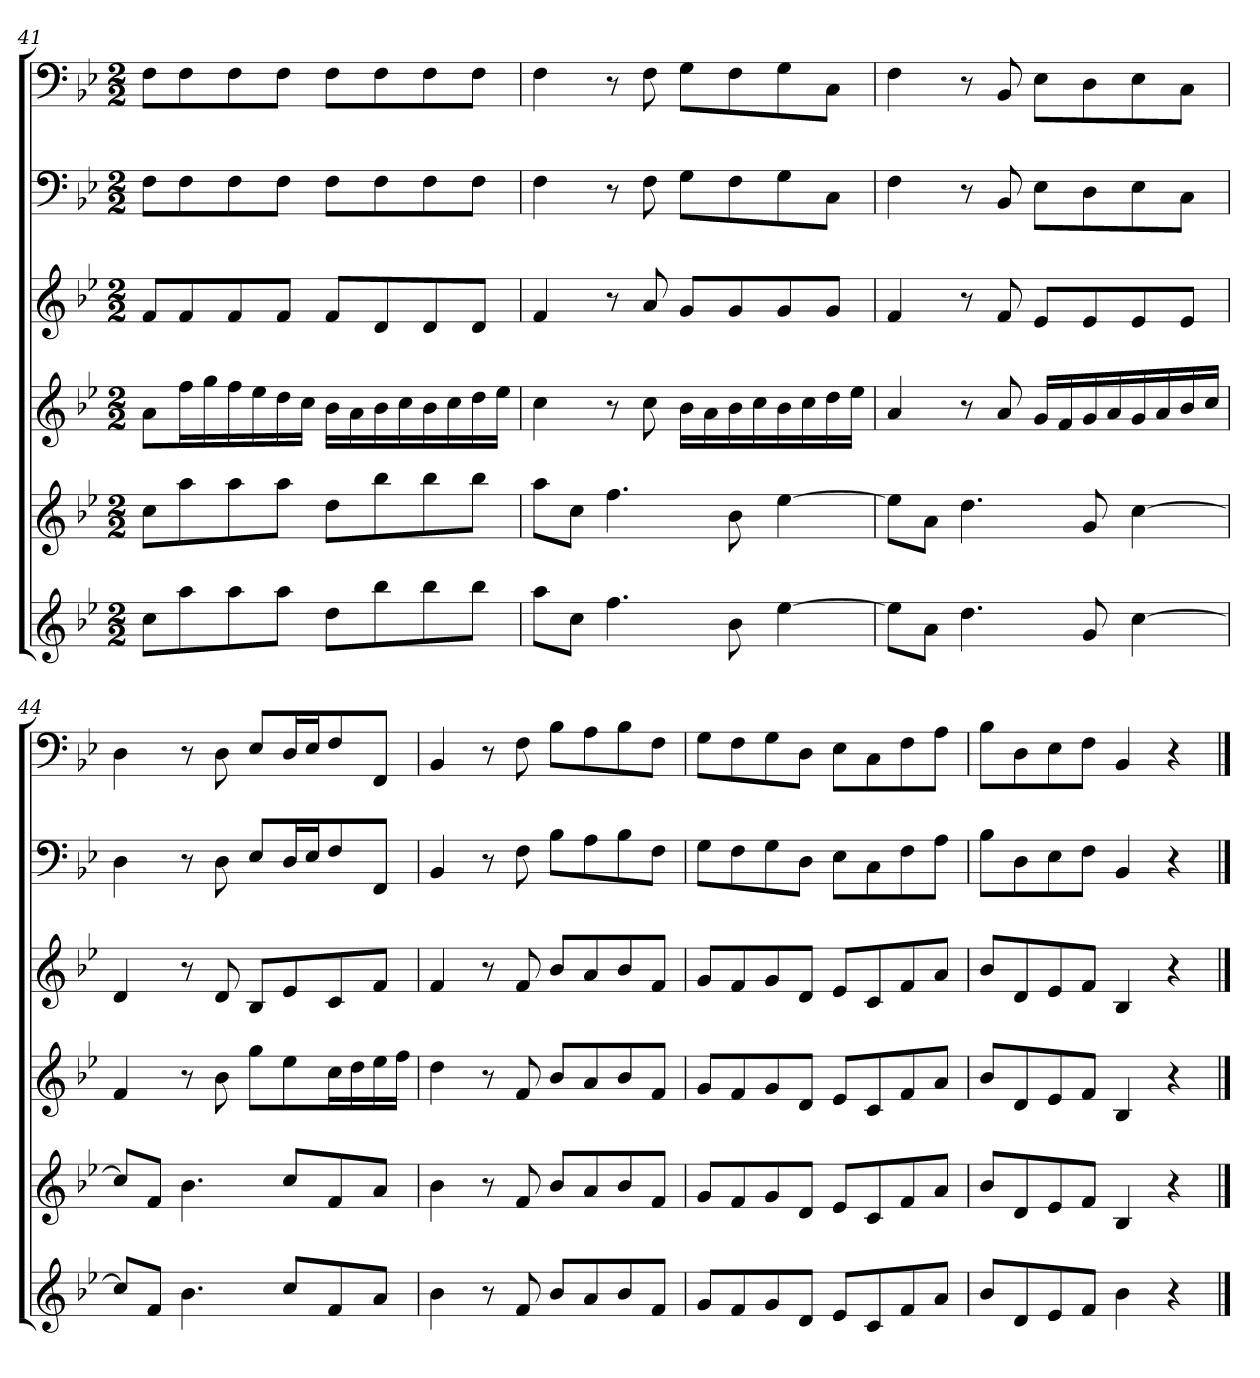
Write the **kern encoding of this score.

**kern	**kern	**kern	**kern	**kern	**kern
*part6	*part5	*part4	*part3	*part2	*part1
*staff6	*staff5	*staff4	*staff3	*staff2	*staff1
*k[b-e-]	*k[b-e-]	*k[b-e-]	*k[b-e-]	*k[b-e-]	*k[b-e-]
*B-:	*B-:	*B-:	*B-:	*B-:	*B-:
*M2/2	*M2/2	*M2/2	*M2/2	*M2/2	*M2/2
=41	=41	=41	=41	=41	=41
8ccL	8ccL	8aL	8fL	8FL	8FL
8aa	8aa	16ffL	8f	8F	8F
.	.	16gg	.	.	.
8aa	8aa	16ff	8f	8F	8F
.	.	16ee-	.	.	.
8aaJ	8aaJ	16dd	8fJ	8FJ	8FJ
.	.	16ccJJ	.	.	.
8ddL	8ddL	16b-LL	8fL	8FL	8FL
.	.	16a	.	.	.
8bb-	8bb-	16b-	8d	8F	8F
.	.	16cc	.	.	.
8bb-	8bb-	16b-	8d	8F	8F
.	.	16cc	.	.	.
8bb-J	8bb-J	16dd	8dJ	8FJ	8FJ
.	.	16ee-JJ	.	.	.
=42	=42	=42	=42	=42	=42
8aaL	8aaL	4cc	4f	4F	4F
8ccJ	8ccJ	.	.	.	.
4.ff	4.ff	8r	8r	8r	8r
.	.	8cc	8a	8F	8F
.	.	16b-LL	8gL	8GL	8GL
.	.	16a	.	.	.
8b-	8b-	16b-	8g	8F	8F
.	.	16cc	.	.	.
[4ee-	[4ee-	16b-	8g	8G	8G
.	.	16cc	.	.	.
.	.	16dd	8gJ	8CJ	8CJ
.	.	16ee-JJ	.	.	.
=43	=43	=43	=43	=43	=43
8ee-L]	8ee-L]	4a	4f	4F	4F
8aJ	8aJ	.	.	.	.
4.dd	4.dd	8r	8r	8r	8r
.	.	8a	8f	8BB-	8BB-
.	.	16gLL	8e-L	8E-L	8E-L
.	.	16f	.	.	.
8g	8g	16g	8e-	8D	8D
.	.	16a	.	.	.
[4cc	[4cc	16g	8e-	8E-	8E-
.	.	16a	.	.	.
.	.	16b-	8e-J	8CJ	8CJ
.	.	16ccJJ	.	.	.
=44	=44	=44	=44	=44	=44
8ccL]	8ccL]	4f	4d	4D	4D
8fJ	8fJ	.	.	.	.
4.b-	4.b-	8r	8r	8r	8r
.	.	8b-	8d	8D	8D
.	.	8ggL	8B-L	8E-L	8E-L
8ccL	8ccL	8ee-	8e-	16DL	16DL
.	.	.	.	16E-J	16E-J
8f	8f	16ccL	8c	8F	8F
.	.	16dd	.	.	.
8aJ	8aJ	16ee-	8fJ	8FFJ	8FFJ
.	.	16ffJJ	.	.	.
=45	=45	=45	=45	=45	=45
4b-	4b-	4dd	4f	4BB-	4BB-
8r	8r	8r	8r	8r	8r
8f	8f	8f	8f	8F	8F
8b-L	8b-L	8b-L	8b-L	8B-L	8B-L
8a	8a	8a	8a	8A	8A
8b-	8b-	8b-	8b-	8B-	8B-
8fJ	8fJ	8fJ	8fJ	8FJ	8FJ
=46	=46	=46	=46	=46	=46
8gL	8gL	8gL	8gL	8GL	8GL
8f	8f	8f	8f	8F	8F
8g	8g	8g	8g	8G	8G
8dJ	8dJ	8dJ	8dJ	8DJ	8DJ
8e-L	8e-L	8e-L	8e-L	8E-L	8E-L
8c	8c	8c	8c	8C	8C
8f	8f	8f	8f	8F	8F
8aJ	8aJ	8aJ	8aJ	8AJ	8AJ
=47	=47	=47	=47	=47	=47
8b-L	8b-L	8b-L	8b-L	8B-L	8B-L
8d	8d	8d	8d	8D	8D
8e-	8e-	8e-	8e-	8E-	8E-
8fJ	8fJ	8fJ	8fJ	8FJ	8FJ
4b-	4B-	4B-	4B-	4BB-	4BB-
4r	4r	4r	4r	4r	4r
==	==	==	==	==	==
*-	*-	*-	*-	*-	*-
